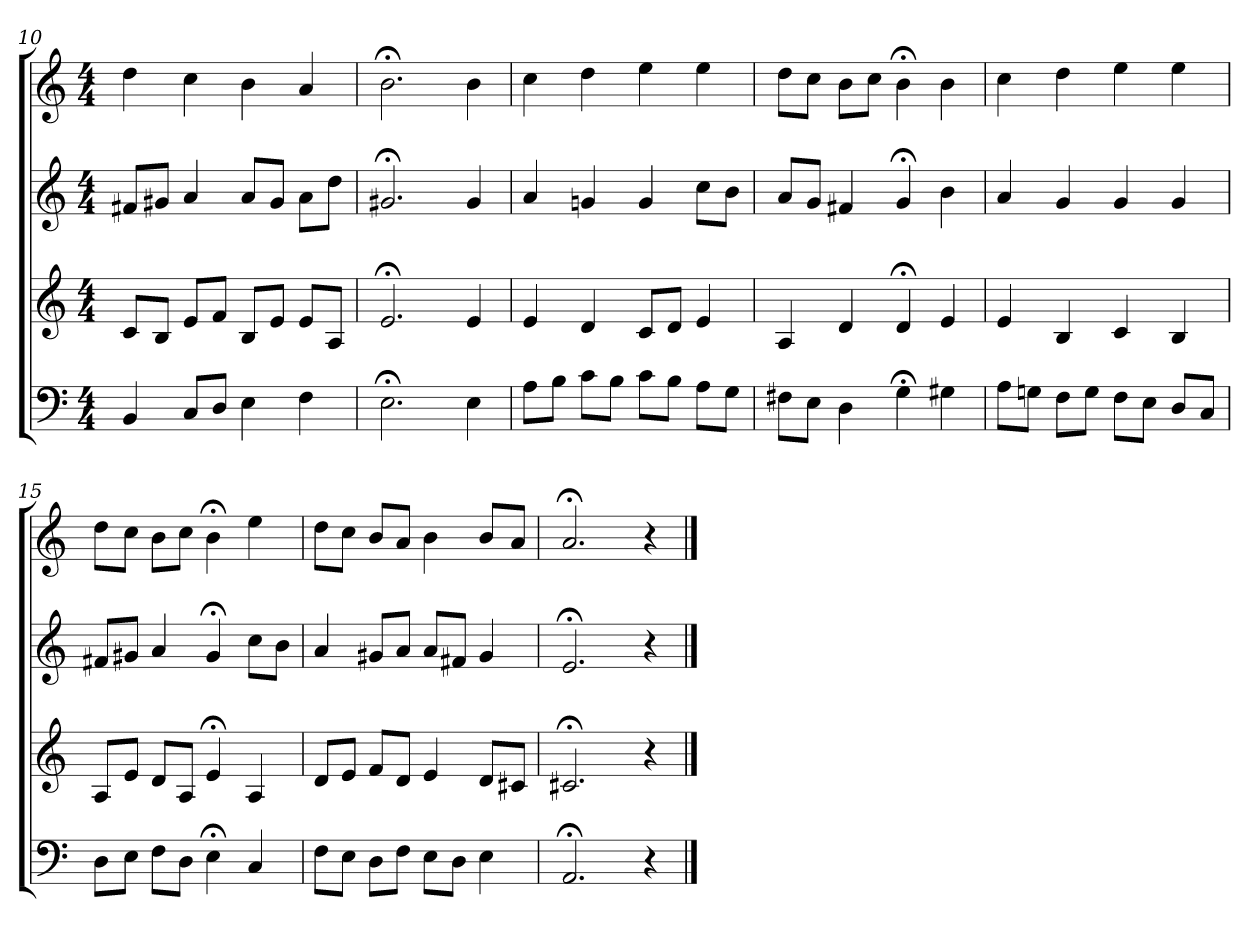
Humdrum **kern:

**kern	**kern	**kern	**kern
*part4	*part3	*part2	*part1
*staff4	*staff3	*staff2	*staff1
*clefF4	*clefG2	*clefG2	*clefG2
*M4/4	*M4/4	*M4/4	*M4/4
=10	=10	=10	=10
4BB	8c/L	8f#X/L	4dd
.	8B/J	8g#X/J	.
8C/L	8e/L	4a	4cc
8D/J	8f/J	.	.
4E	8B/L	8a/L	4b
.	8e/J	8g#/J	.
4F	8e/L	8a\L	4a
.	8A/J	8dd\J	.
=11	=11	=11	=11
2.E;<	2.e;<	2.g#X;<	2.b;<
4E	4e	4g#	4b
=12	=12	=12	=12
8A\L	4e	4a	4cc
8B\J	.	.	.
8c\L	4d	4gn	4dd
8B\J	.	.	.
8c\L	8c/L	4g	4ee
8B\J	8d/J	.	.
8A\L	4e	8cc\L	4ee
8G\J	.	8b\J	.
=13	=13	=13	=13
8F#X\L	4A	8a/L	8dd\L
8E\J	.	8g/J	8cc\J
4D	4d	4f#X	8b\L
.	.	.	8cc\J
4G;<	4d;<	4g;<	4b;<
4G#X	4e	4b	4b
=14	=14	=14	=14
8A\L	4e	4a	4cc
8Gn\J	.	.	.
8F\L	4B	4g	4dd
8G\J	.	.	.
8F\L	4c	4g	4ee
8E\J	.	.	.
8D/L	4B	4g	4ee
8C/J	.	.	.
=15	=15	=15	=15
8D\L	8A/L	8f#X/L	8dd\L
8E\J	8e/J	8g#X/J	8cc\J
8F\L	8d/L	4a	8b\L
8D\J	8A/J	.	8cc\J
4E;<	4e;<	4g#;<	4b;<
4C	4A	8cc\L	4ee
.	.	8b\J	.
=16	=16	=16	=16
8F\L	8d/L	4a	8dd\L
8E\J	8e/J	.	8cc\J
8D\L	8f/L	8g#X/L	8b/L
8F\J	8d/J	8a/J	8a/J
8E\L	4e	8a/L	4b
8D\J	.	8f#X/J	.
4E	8d/L	4g#	8b/L
.	8c#X/J	.	8a/J
=17	=17	=17	=17
2.AA;<	2.c#X;<	2.e;<	2.a;<
4r	4r	4r	4r
==	==	==	==
*-	*-	*-	*-
